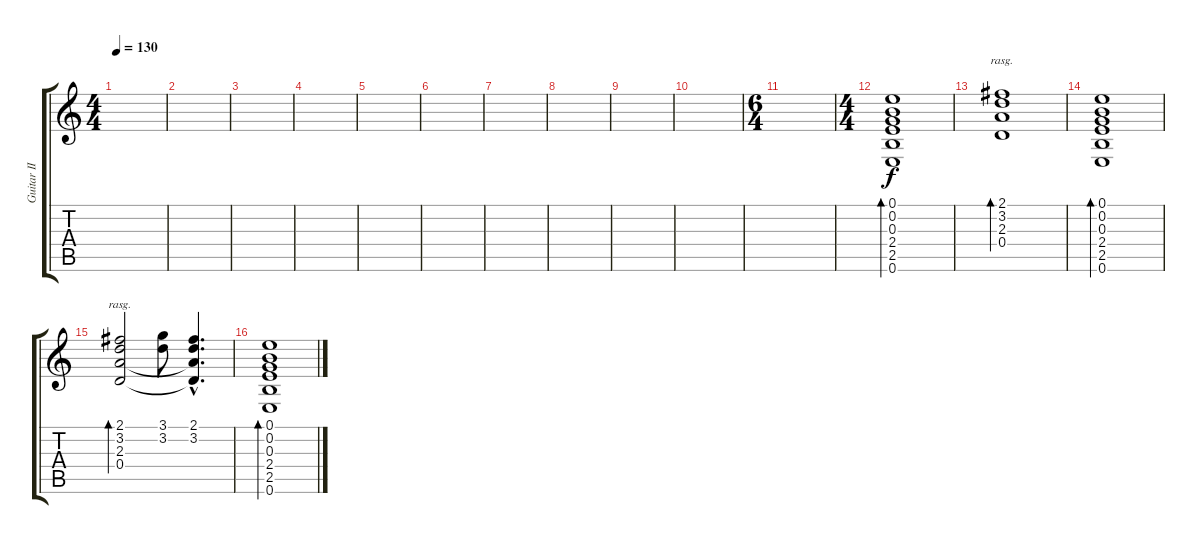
\track ("Guitar II" "Guitar II") {instrument distortionguitar}
\staff {score tabs}
\tuning (E4 B3 G3 D3 A2 E2) {hide}
\ts (4 4)
\tempo 130
\clef g2
\ks c
|
|
|
|
|
|
|
|
|
|
\ts (6 4)
|
\ts (4 4)
(0.1 0.2 0.3 2.4 2.5 0.6).1{bd 60} |
(2.1 3.2 2.3 0.4).1{bd 120 rasg ii} |
(0.1 0.2 0.3 2.4 2.5 0.6).1{bd 60} |
(2.1 3.2 2.3 0.4).2{bd 120 rasg ii} (3.1 3.2).8 (2.1{hac} 3.2{hac} 2.3{hac t} 0.4{hac t}).4{d} |
(0.1 0.2 0.3 2.4 2.5 0.6).1{bd 60}
